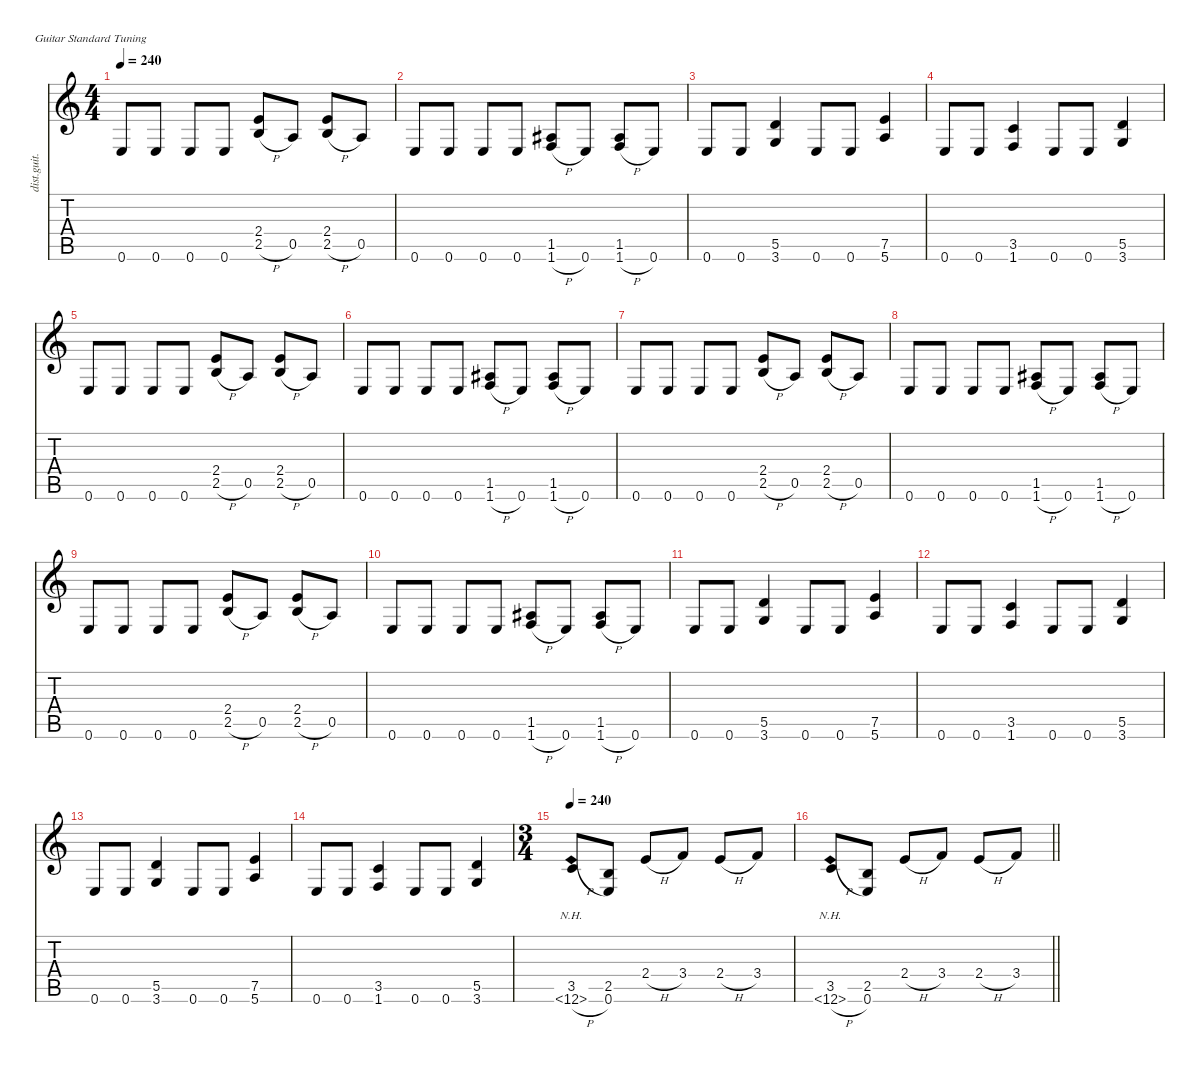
\defaultSystemsLayout 4
\hideDynamics
\bracketExtendMode nobrackets
\track ("juan" "dist.guit.") {instrument distortionguitar}
\staff {score tabs}
\tuning (E4 B3 G3 D3 A2 E2)
\ts (4 4)
\tempo 240
\clef g2
\ks c
0.6.8{dy f beam Up} 0.6.8{beam Up} 0.6.8{beam Up} 0.6.8{beam Up} (2.4 2.5{h}).8{beam Up} 0.5.8{beam Up} (2.4 2.5{h}).8{beam Up} 0.5.8{beam Up} |
0.6.8{beam Up} 0.6.8{beam Up} 0.6.8{beam Up} 0.6.8{beam Up} (1.5{acc #} 1.6{h}).8{beam Up} 0.6.8{beam Up} (1.5{acc #} 1.6{h}).8{beam Up} 0.6.8{beam Up} |
0.6.8{beam Up} 0.6.8{beam Up} (5.5 3.6).4{beam Up} 0.6.8{beam Up} 0.6.8{beam Up} (7.5 5.6).4{beam Up} |
0.6.8{beam Up} 0.6.8{beam Up} (3.5 1.6).4{beam Up} 0.6.8{beam Up} 0.6.8{beam Up} (5.5 3.6).4{beam Up} |
0.6.8{beam Up} 0.6.8{beam Up} 0.6.8{beam Up} 0.6.8{beam Up} (2.4 2.5{h}).8{beam Up} 0.5.8{beam Up} (2.4 2.5{h}).8{beam Up} 0.5.8{beam Up} |
0.6.8{beam Up} 0.6.8{beam Up} 0.6.8{beam Up} 0.6.8{beam Up} (1.5{acc #} 1.6{h}).8{beam Up} 0.6.8{beam Up} (1.5{acc #} 1.6{h}).8{beam Up} 0.6.8{beam Up} |
0.6.8{beam Up} 0.6.8{beam Up} 0.6.8{beam Up} 0.6.8{beam Up} (2.4 2.5{h}).8{beam Up} 0.5.8{beam Up} (2.4 2.5{h}).8{beam Up} 0.5.8{beam Up} |
0.6.8{beam Up} 0.6.8{beam Up} 0.6.8{beam Up} 0.6.8{beam Up} (1.5{acc #} 1.6{h}).8{beam Up} 0.6.8{beam Up} (1.5{acc #} 1.6{h}).8{beam Up} 0.6.8{beam Up} |
0.6.8{beam Up} 0.6.8{beam Up} 0.6.8{beam Up} 0.6.8{beam Up} (2.4 2.5{h}).8{beam Up} 0.5.8{beam Up} (2.4 2.5{h}).8{beam Up} 0.5.8{beam Up} |
0.6.8{beam Up} 0.6.8{beam Up} 0.6.8{beam Up} 0.6.8{beam Up} (1.5{acc #} 1.6{h}).8{beam Up} 0.6.8{beam Up} (1.5{acc #} 1.6{h}).8{beam Up} 0.6.8{beam Up} |
0.6.8{beam Up} 0.6.8{beam Up} (5.5 3.6).4{beam Up} 0.6.8{beam Up} 0.6.8{beam Up} (7.5 5.6).4{beam Up} |
0.6.8{beam Up} 0.6.8{beam Up} (3.5 1.6).4{beam Up} 0.6.8{beam Up} 0.6.8{beam Up} (5.5 3.6).4{beam Up} |
0.6.8{beam Up} 0.6.8{beam Up} (5.5 3.6).4{beam Up} 0.6.8{beam Up} 0.6.8{beam Up} (7.5 5.6).4{beam Up} |
0.6.8{beam Up} 0.6.8{beam Up} (3.5 1.6).4{beam Up} 0.6.8{beam Up} 0.6.8{beam Up} (5.5 3.6).4{beam Up} |
\ts (3 4)
\beaming (8 2 2 2)
\tempo 240
(3.5 1.6{nh h}).8{beam Up} (2.5 0.6).8{beam Up} 2.4{h}.8{beam Up} 3.4.8{beam Up} 2.4{h}.8{beam Up} 3.4.8{beam Up} |
\barLineRight lightlight
(3.5 1.6{nh h}).8{beam Up} (2.5 0.6).8{beam Up} 2.4{h}.8{beam Up} 3.4.8{beam Up} 2.4{h}.8{beam Up} 3.4.8{beam Up}
